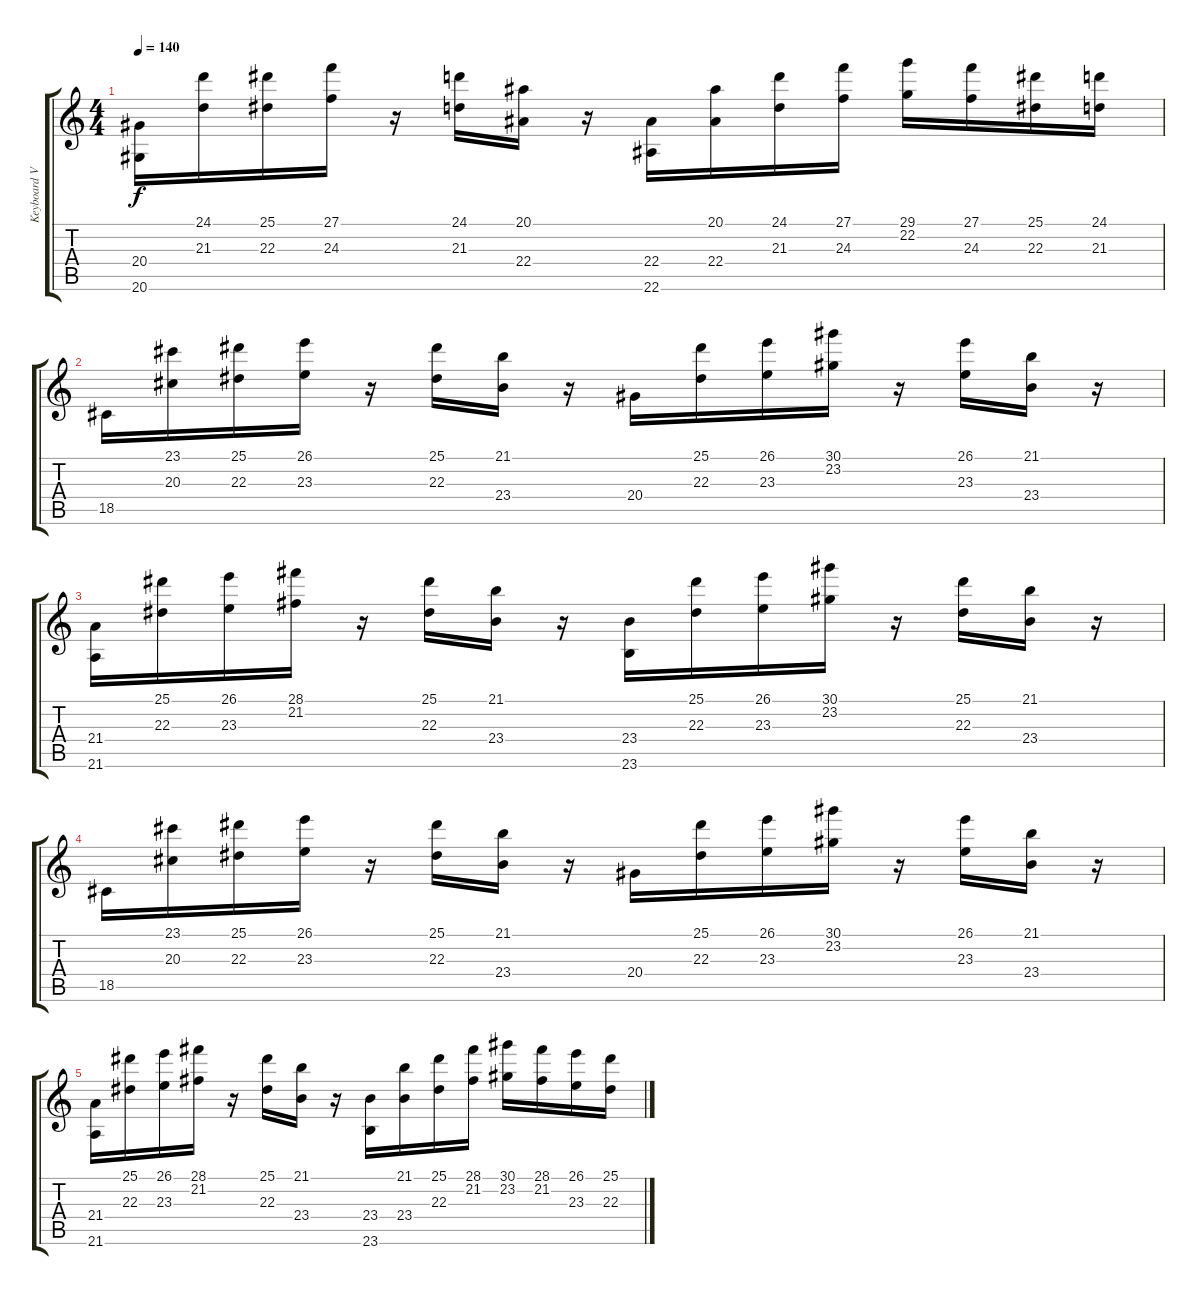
\track ("Keyboard V" "Keyboard V") {instrument lead1square}
\staff {score tabs}
\tuning (D4 A3 F3 C3 G2 C2) {hide}
\ts (4 4)
\tempo 140
\clef g2
\ks c
(20.4 20.6).16{dy f} (24.1 21.3).16 (25.1 22.3).16 (27.1 24.3).16 r.16 (24.1 21.3).16 (20.1 22.4).16 r.16 (22.4 22.6).16 (20.1 22.4).16 (24.1 21.3).16 (27.1 24.3).16 (29.1 22.2).16 (27.1 24.3).16 (25.1 22.3).16 (24.1 21.3).16 |
18.5.16 (23.1 20.3).16 (25.1 22.3).16 (26.1 23.3).16 r.16 (25.1 22.3).16 (21.1 23.4).16 r.16 20.4.16 (25.1 22.3).16 (26.1 23.3).16 (30.1 23.2).16 r.16 (26.1 23.3).16 (21.1 23.4).16 r.16 |
(21.4 21.6).16 (25.1 22.3).16 (26.1 23.3).16 (28.1 21.2).16 r.16 (25.1 22.3).16 (21.1 23.4).16 r.16 (23.4 23.6).16 (25.1 22.3).16 (26.1 23.3).16 (30.1 23.2).16 r.16 (25.1 22.3).16 (21.1 23.4).16 r.16 |
18.5.16 (23.1 20.3).16 (25.1 22.3).16 (26.1 23.3).16 r.16 (25.1 22.3).16 (21.1 23.4).16 r.16 20.4.16 (25.1 22.3).16 (26.1 23.3).16 (30.1 23.2).16 r.16 (26.1 23.3).16 (21.1 23.4).16 r.16 |
(21.4 21.6).16 (25.1 22.3).16 (26.1 23.3).16 (28.1 21.2).16 r.16 (25.1 22.3).16 (21.1 23.4).16 r.16 (23.4 23.6).16 (21.1 23.4).16 (25.1 22.3).16 (28.1 21.2).16 (30.1 23.2).16 (28.1 21.2).16 (26.1 23.3).16 (25.1 22.3).16
